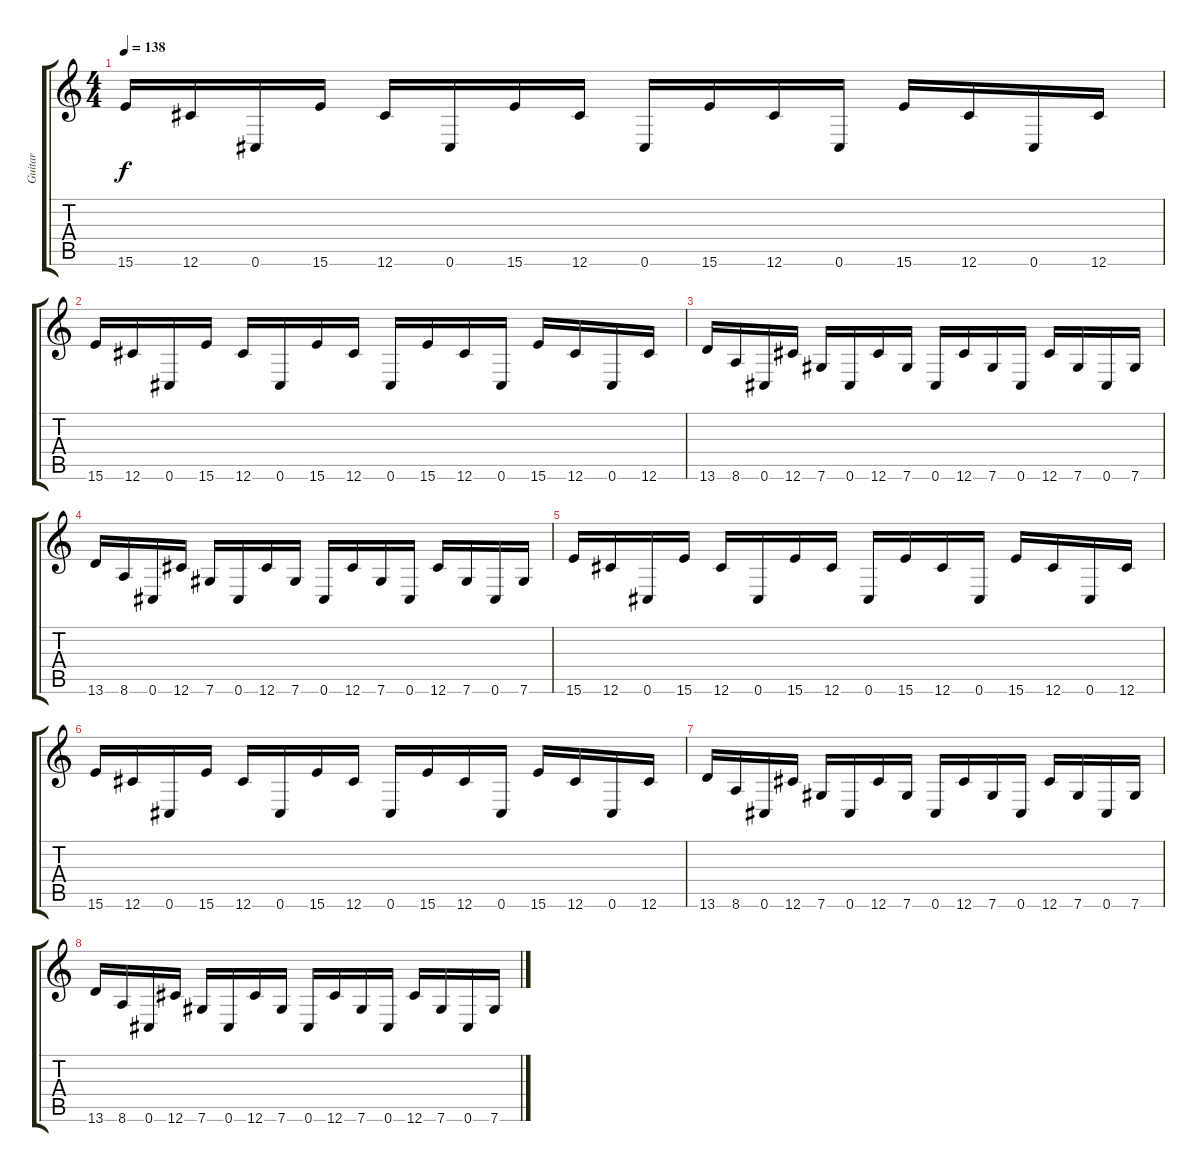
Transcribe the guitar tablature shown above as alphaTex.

\track ("Guitar" "Guitar") {instrument overdrivenguitar}
\staff {score tabs}
\tuning (Eb4 Bb3 Gb3 Db3 Ab2 Db2) {hide}
\ts (4 4)
\tempo 138
\clef g2
\ks c
15.6.16{dy f} 12.6.16 0.6.16 15.6.16 12.6.16 0.6.16 15.6.16 12.6.16 0.6.16 15.6.16 12.6.16 0.6.16 15.6.16 12.6.16 0.6.16 12.6.16 |
15.6.16 12.6.16 0.6.16 15.6.16 12.6.16 0.6.16 15.6.16 12.6.16 0.6.16 15.6.16 12.6.16 0.6.16 15.6.16 12.6.16 0.6.16 12.6.16 |
13.6.16 8.6.16 0.6.16 12.6.16 7.6.16 0.6.16 12.6.16 7.6.16 0.6.16 12.6.16 7.6.16 0.6.16 12.6.16 7.6.16 0.6.16 7.6.16 |
13.6.16 8.6.16 0.6.16 12.6.16 7.6.16 0.6.16 12.6.16 7.6.16 0.6.16 12.6.16 7.6.16 0.6.16 12.6.16 7.6.16 0.6.16 7.6.16 |
15.6.16 12.6.16 0.6.16 15.6.16 12.6.16 0.6.16 15.6.16 12.6.16 0.6.16 15.6.16 12.6.16 0.6.16 15.6.16 12.6.16 0.6.16 12.6.16 |
15.6.16 12.6.16 0.6.16 15.6.16 12.6.16 0.6.16 15.6.16 12.6.16 0.6.16 15.6.16 12.6.16 0.6.16 15.6.16 12.6.16 0.6.16 12.6.16 |
13.6.16 8.6.16 0.6.16 12.6.16 7.6.16 0.6.16 12.6.16 7.6.16 0.6.16 12.6.16 7.6.16 0.6.16 12.6.16 7.6.16 0.6.16 7.6.16 |
13.6.16 8.6.16 0.6.16 12.6.16 7.6.16 0.6.16 12.6.16 7.6.16 0.6.16 12.6.16 7.6.16 0.6.16 12.6.16 7.6.16 0.6.16 7.6.16
